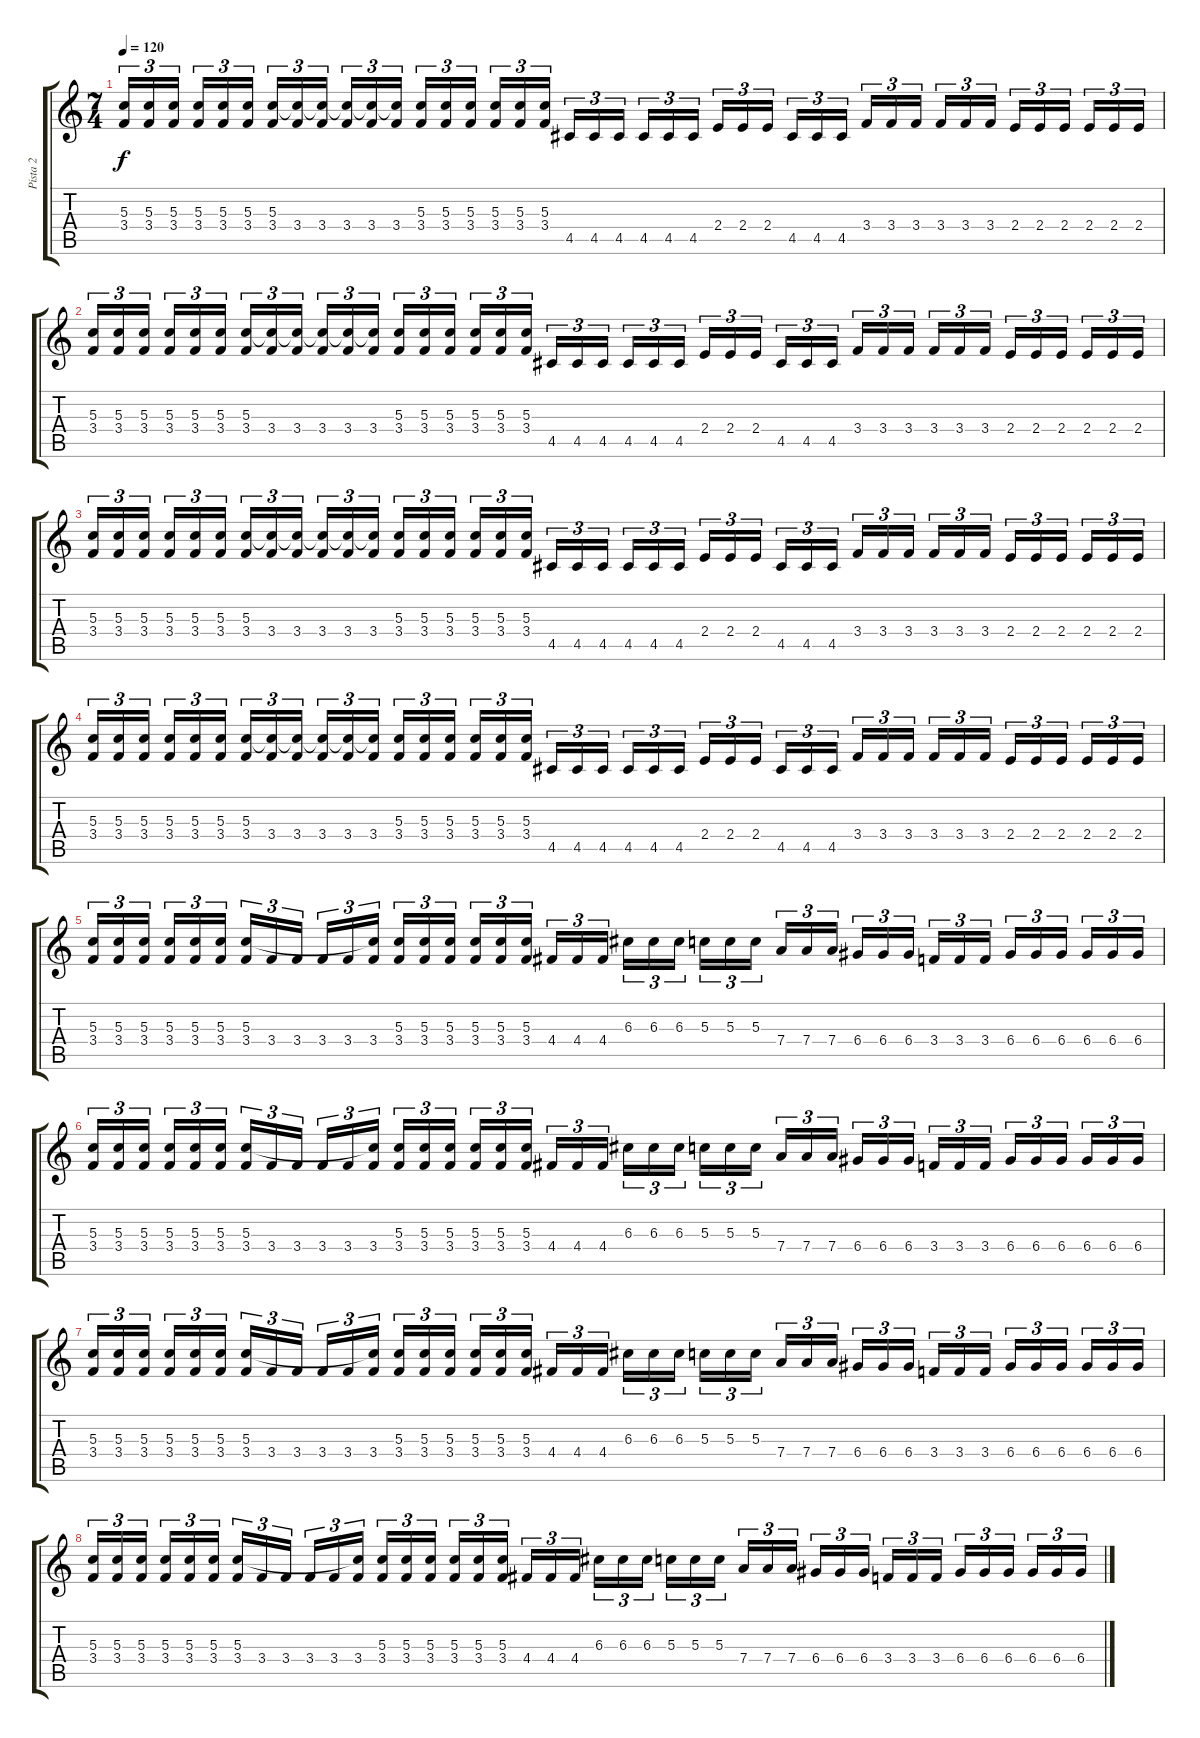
\track ("Pista 2" "Pista 2") {instrument distortionguitar}
\staff {score tabs}
\tuning (E4 B3 G3 D3 A2 E2) {hide}
\ts (7 4)
\tempo 120
\clef g2
\ks c
(5.3 3.4).16{tu (3 2) dy f} (5.3 3.4).16{tu (3 2)} (5.3 3.4).16{tu (3 2)} (5.3 3.4).16{tu (3 2)} (5.3 3.4).16{tu (3 2)} (5.3 3.4).16{tu (3 2)} (5.3 3.4).16{tu (3 2)} (5.3{t} 3.4).16{tu (3 2)} (5.3{t} 3.4).16{tu (3 2)} (5.3{t} 3.4).16{tu (3 2)} (5.3{t} 3.4).16{tu (3 2)} (5.3{t} 3.4).16{tu (3 2)} (5.3 3.4).16{tu (3 2)} (5.3 3.4).16{tu (3 2)} (5.3 3.4).16{tu (3 2)} (5.3 3.4).16{tu (3 2)} (5.3 3.4).16{tu (3 2)} (5.3 3.4).16{tu (3 2)} 4.5.16{tu (3 2)} 4.5.16{tu (3 2)} 4.5.16{tu (3 2)} 4.5.16{tu (3 2)} 4.5.16{tu (3 2)} 4.5.16{tu (3 2)} 2.4.16{tu (3 2)} 2.4.16{tu (3 2)} 2.4.16{tu (3 2)} 4.5.16{tu (3 2)} 4.5.16{tu (3 2)} 4.5.16{tu (3 2)} 3.4.16{tu (3 2)} 3.4.16{tu (3 2)} 3.4.16{tu (3 2)} 3.4.16{tu (3 2)} 3.4.16{tu (3 2)} 3.4.16{tu (3 2)} 2.4.16{tu (3 2)} 2.4.16{tu (3 2)} 2.4.16{tu (3 2)} 2.4.16{tu (3 2)} 2.4.16{tu (3 2)} 2.4.16{tu (3 2)} |
(5.3 3.4).16{tu (3 2)} (5.3 3.4).16{tu (3 2)} (5.3 3.4).16{tu (3 2)} (5.3 3.4).16{tu (3 2)} (5.3 3.4).16{tu (3 2)} (5.3 3.4).16{tu (3 2)} (5.3 3.4).16{tu (3 2)} (5.3{t} 3.4).16{tu (3 2)} (5.3{t} 3.4).16{tu (3 2)} (5.3{t} 3.4).16{tu (3 2)} (5.3{t} 3.4).16{tu (3 2)} (5.3{t} 3.4).16{tu (3 2)} (5.3 3.4).16{tu (3 2)} (5.3 3.4).16{tu (3 2)} (5.3 3.4).16{tu (3 2)} (5.3 3.4).16{tu (3 2)} (5.3 3.4).16{tu (3 2)} (5.3 3.4).16{tu (3 2)} 4.5.16{tu (3 2)} 4.5.16{tu (3 2)} 4.5.16{tu (3 2)} 4.5.16{tu (3 2)} 4.5.16{tu (3 2)} 4.5.16{tu (3 2)} 2.4.16{tu (3 2)} 2.4.16{tu (3 2)} 2.4.16{tu (3 2)} 4.5.16{tu (3 2)} 4.5.16{tu (3 2)} 4.5.16{tu (3 2)} 3.4.16{tu (3 2)} 3.4.16{tu (3 2)} 3.4.16{tu (3 2)} 3.4.16{tu (3 2)} 3.4.16{tu (3 2)} 3.4.16{tu (3 2)} 2.4.16{tu (3 2)} 2.4.16{tu (3 2)} 2.4.16{tu (3 2)} 2.4.16{tu (3 2)} 2.4.16{tu (3 2)} 2.4.16{tu (3 2)} |
(5.3 3.4).16{tu (3 2)} (5.3 3.4).16{tu (3 2)} (5.3 3.4).16{tu (3 2)} (5.3 3.4).16{tu (3 2)} (5.3 3.4).16{tu (3 2)} (5.3 3.4).16{tu (3 2)} (5.3 3.4).16{tu (3 2)} (5.3{t} 3.4).16{tu (3 2)} (5.3{t} 3.4).16{tu (3 2)} (5.3{t} 3.4).16{tu (3 2)} (5.3{t} 3.4).16{tu (3 2)} (5.3{t} 3.4).16{tu (3 2)} (5.3 3.4).16{tu (3 2)} (5.3 3.4).16{tu (3 2)} (5.3 3.4).16{tu (3 2)} (5.3 3.4).16{tu (3 2)} (5.3 3.4).16{tu (3 2)} (5.3 3.4).16{tu (3 2)} 4.5.16{tu (3 2)} 4.5.16{tu (3 2)} 4.5.16{tu (3 2)} 4.5.16{tu (3 2)} 4.5.16{tu (3 2)} 4.5.16{tu (3 2)} 2.4.16{tu (3 2)} 2.4.16{tu (3 2)} 2.4.16{tu (3 2)} 4.5.16{tu (3 2)} 4.5.16{tu (3 2)} 4.5.16{tu (3 2)} 3.4.16{tu (3 2)} 3.4.16{tu (3 2)} 3.4.16{tu (3 2)} 3.4.16{tu (3 2)} 3.4.16{tu (3 2)} 3.4.16{tu (3 2)} 2.4.16{tu (3 2)} 2.4.16{tu (3 2)} 2.4.16{tu (3 2)} 2.4.16{tu (3 2)} 2.4.16{tu (3 2)} 2.4.16{tu (3 2)} |
(5.3 3.4).16{tu (3 2)} (5.3 3.4).16{tu (3 2)} (5.3 3.4).16{tu (3 2)} (5.3 3.4).16{tu (3 2)} (5.3 3.4).16{tu (3 2)} (5.3 3.4).16{tu (3 2)} (5.3 3.4).16{tu (3 2)} (5.3{t} 3.4).16{tu (3 2)} (5.3{t} 3.4).16{tu (3 2)} (5.3{t} 3.4).16{tu (3 2)} (5.3{t} 3.4).16{tu (3 2)} (5.3{t} 3.4).16{tu (3 2)} (5.3 3.4).16{tu (3 2)} (5.3 3.4).16{tu (3 2)} (5.3 3.4).16{tu (3 2)} (5.3 3.4).16{tu (3 2)} (5.3 3.4).16{tu (3 2)} (5.3 3.4).16{tu (3 2)} 4.5.16{tu (3 2)} 4.5.16{tu (3 2)} 4.5.16{tu (3 2)} 4.5.16{tu (3 2)} 4.5.16{tu (3 2)} 4.5.16{tu (3 2)} 2.4.16{tu (3 2)} 2.4.16{tu (3 2)} 2.4.16{tu (3 2)} 4.5.16{tu (3 2)} 4.5.16{tu (3 2)} 4.5.16{tu (3 2)} 3.4.16{tu (3 2)} 3.4.16{tu (3 2)} 3.4.16{tu (3 2)} 3.4.16{tu (3 2)} 3.4.16{tu (3 2)} 3.4.16{tu (3 2)} 2.4.16{tu (3 2)} 2.4.16{tu (3 2)} 2.4.16{tu (3 2)} 2.4.16{tu (3 2)} 2.4.16{tu (3 2)} 2.4.16{tu (3 2)} |
(5.3 3.4).16{tu (3 2)} (5.3 3.4).16{tu (3 2)} (5.3 3.4).16{tu (3 2)} (5.3 3.4).16{tu (3 2)} (5.3 3.4).16{tu (3 2)} (5.3 3.4).16{tu (3 2)} (5.3 3.4).16{tu (3 2)} 3.4.16{tu (3 2)} 3.4.16{tu (3 2)} 3.4.16{tu (3 2)} 3.4.16{tu (3 2)} (5.3{t} 3.4).16{tu (3 2)} (5.3 3.4).16{tu (3 2)} (5.3 3.4).16{tu (3 2)} (5.3 3.4).16{tu (3 2)} (5.3 3.4).16{tu (3 2)} (5.3 3.4).16{tu (3 2)} (5.3 3.4).16{tu (3 2)} 4.4.16{tu (3 2)} 4.4.16{tu (3 2)} 4.4.16{tu (3 2)} 6.3.16{tu (3 2)} 6.3.16{tu (3 2)} 6.3.16{tu (3 2)} 5.3.16{tu (3 2)} 5.3.16{tu (3 2)} 5.3.16{tu (3 2)} 7.4.16{tu (3 2)} 7.4.16{tu (3 2)} 7.4.16{tu (3 2)} 6.4.16{tu (3 2)} 6.4.16{tu (3 2)} 6.4.16{tu (3 2)} 3.4.16{tu (3 2)} 3.4.16{tu (3 2)} 3.4.16{tu (3 2)} 6.4.16{tu (3 2)} 6.4.16{tu (3 2)} 6.4.16{tu (3 2)} 6.4.16{tu (3 2)} 6.4.16{tu (3 2)} 6.4.16{tu (3 2)} |
(5.3 3.4).16{tu (3 2)} (5.3 3.4).16{tu (3 2)} (5.3 3.4).16{tu (3 2)} (5.3 3.4).16{tu (3 2)} (5.3 3.4).16{tu (3 2)} (5.3 3.4).16{tu (3 2)} (5.3 3.4).16{tu (3 2)} 3.4.16{tu (3 2)} 3.4.16{tu (3 2)} 3.4.16{tu (3 2)} 3.4.16{tu (3 2)} (5.3{t} 3.4).16{tu (3 2)} (5.3 3.4).16{tu (3 2)} (5.3 3.4).16{tu (3 2)} (5.3 3.4).16{tu (3 2)} (5.3 3.4).16{tu (3 2)} (5.3 3.4).16{tu (3 2)} (5.3 3.4).16{tu (3 2)} 4.4.16{tu (3 2)} 4.4.16{tu (3 2)} 4.4.16{tu (3 2)} 6.3.16{tu (3 2)} 6.3.16{tu (3 2)} 6.3.16{tu (3 2)} 5.3.16{tu (3 2)} 5.3.16{tu (3 2)} 5.3.16{tu (3 2)} 7.4.16{tu (3 2)} 7.4.16{tu (3 2)} 7.4.16{tu (3 2)} 6.4.16{tu (3 2)} 6.4.16{tu (3 2)} 6.4.16{tu (3 2)} 3.4.16{tu (3 2)} 3.4.16{tu (3 2)} 3.4.16{tu (3 2)} 6.4.16{tu (3 2)} 6.4.16{tu (3 2)} 6.4.16{tu (3 2)} 6.4.16{tu (3 2)} 6.4.16{tu (3 2)} 6.4.16{tu (3 2)} |
(5.3 3.4).16{tu (3 2)} (5.3 3.4).16{tu (3 2)} (5.3 3.4).16{tu (3 2)} (5.3 3.4).16{tu (3 2)} (5.3 3.4).16{tu (3 2)} (5.3 3.4).16{tu (3 2)} (5.3 3.4).16{tu (3 2)} 3.4.16{tu (3 2)} 3.4.16{tu (3 2)} 3.4.16{tu (3 2)} 3.4.16{tu (3 2)} (5.3{t} 3.4).16{tu (3 2)} (5.3 3.4).16{tu (3 2)} (5.3 3.4).16{tu (3 2)} (5.3 3.4).16{tu (3 2)} (5.3 3.4).16{tu (3 2)} (5.3 3.4).16{tu (3 2)} (5.3 3.4).16{tu (3 2)} 4.4.16{tu (3 2)} 4.4.16{tu (3 2)} 4.4.16{tu (3 2)} 6.3.16{tu (3 2)} 6.3.16{tu (3 2)} 6.3.16{tu (3 2)} 5.3.16{tu (3 2)} 5.3.16{tu (3 2)} 5.3.16{tu (3 2)} 7.4.16{tu (3 2)} 7.4.16{tu (3 2)} 7.4.16{tu (3 2)} 6.4.16{tu (3 2)} 6.4.16{tu (3 2)} 6.4.16{tu (3 2)} 3.4.16{tu (3 2)} 3.4.16{tu (3 2)} 3.4.16{tu (3 2)} 6.4.16{tu (3 2)} 6.4.16{tu (3 2)} 6.4.16{tu (3 2)} 6.4.16{tu (3 2)} 6.4.16{tu (3 2)} 6.4.16{tu (3 2)} |
(5.3 3.4).16{tu (3 2)} (5.3 3.4).16{tu (3 2)} (5.3 3.4).16{tu (3 2)} (5.3 3.4).16{tu (3 2)} (5.3 3.4).16{tu (3 2)} (5.3 3.4).16{tu (3 2)} (5.3 3.4).16{tu (3 2)} 3.4.16{tu (3 2)} 3.4.16{tu (3 2)} 3.4.16{tu (3 2)} 3.4.16{tu (3 2)} (5.3{t} 3.4).16{tu (3 2)} (5.3 3.4).16{tu (3 2)} (5.3 3.4).16{tu (3 2)} (5.3 3.4).16{tu (3 2)} (5.3 3.4).16{tu (3 2)} (5.3 3.4).16{tu (3 2)} (5.3 3.4).16{tu (3 2)} 4.4.16{tu (3 2)} 4.4.16{tu (3 2)} 4.4.16{tu (3 2)} 6.3.16{tu (3 2)} 6.3.16{tu (3 2)} 6.3.16{tu (3 2)} 5.3.16{tu (3 2)} 5.3.16{tu (3 2)} 5.3.16{tu (3 2)} 7.4.16{tu (3 2)} 7.4.16{tu (3 2)} 7.4.16{tu (3 2)} 6.4.16{tu (3 2)} 6.4.16{tu (3 2)} 6.4.16{tu (3 2)} 3.4.16{tu (3 2)} 3.4.16{tu (3 2)} 3.4.16{tu (3 2)} 6.4.16{tu (3 2)} 6.4.16{tu (3 2)} 6.4.16{tu (3 2)} 6.4.16{tu (3 2)} 6.4.16{tu (3 2)} 6.4.16{tu (3 2)}
